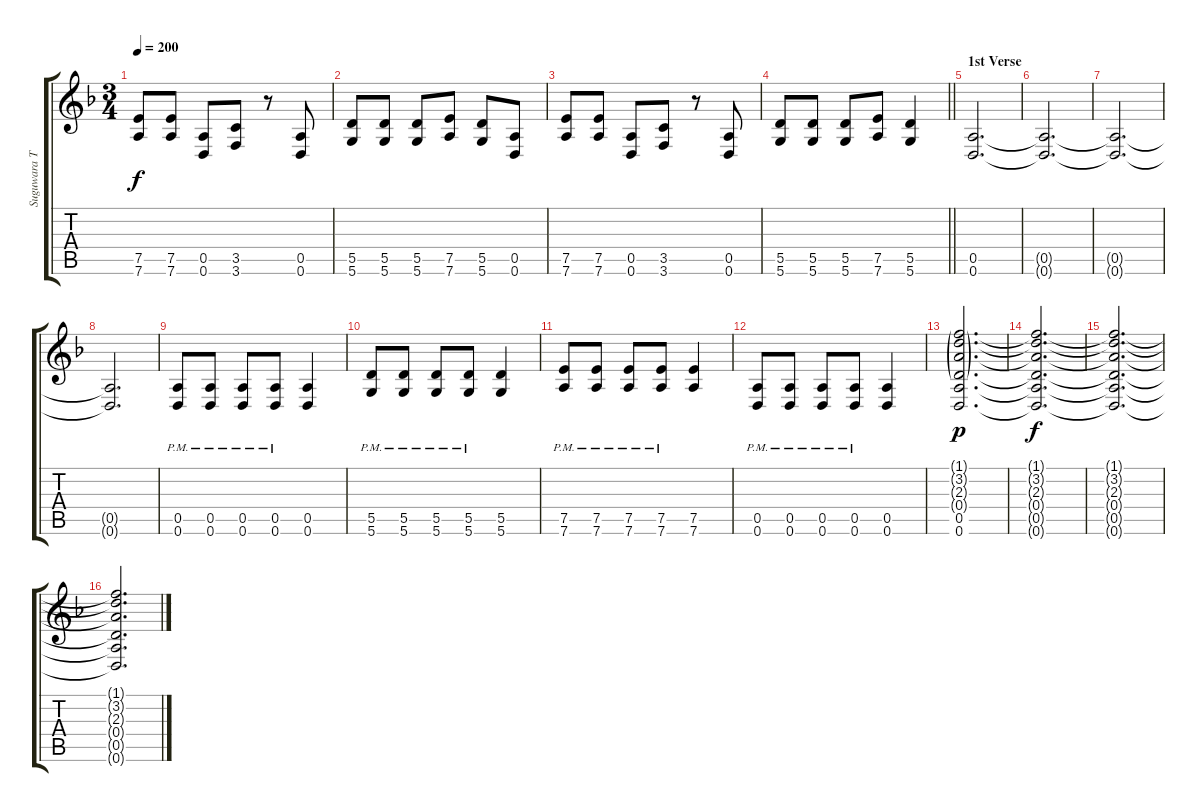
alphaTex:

\track ("Suguwara Takuro" "Suguwara T") {instrument overdrivenguitar}
\staff {score tabs}
\tuning (E4 B3 G3 D3 A2 D2) {hide}
\ts (3 4)
\tempo 200
\clef g2
\ks dminor
(7.5 7.6).8{dy f} (7.5 7.6).8 (0.5 0.6).8 (3.5 3.6).8 r.8 (0.5 0.6).8 |
(5.5 5.6).8 (5.5 5.6).8 (5.5 5.6).8 (7.5 7.6).8 (5.5 5.6).8 (0.5 0.6).8 |
(7.5 7.6).8 (7.5 7.6).8 (0.5 0.6).8 (3.5 3.6).8 r.8 (0.5 0.6).8 |
\barLineRight lightlight
(5.5 5.6).8 (5.5 5.6).8 (5.5 5.6).8 (7.5 7.6).8 (5.5 5.6).4 |
\section ("" "1st Verse")
(0.5 0.6).2{d balance 4} |
(0.5{t} 0.6{t}).2{d} |
(0.5{t} 0.6{t}).2{d} |
(0.5{t} 0.6{t}).2{d} |
(0.5{pm} 0.6{pm}).8 (0.5{pm} 0.6{pm}).8 (0.5{pm} 0.6{pm}).8 (0.5{pm} 0.6{pm}).8 (0.5 0.6).4 |
(5.5{pm} 5.6{pm}).8 (5.5{pm} 5.6{pm}).8 (5.5{pm} 5.6{pm}).8 (5.5{pm} 5.6{pm}).8 (5.5 5.6).4 |
(7.5{pm} 7.6{pm}).8 (7.5{pm} 7.6{pm}).8 (7.5{pm} 7.6{pm}).8 (7.5{pm} 7.6{pm}).8 (7.5 7.6).4 |
(0.5{pm} 0.6{pm}).8 (0.5{pm} 0.6{pm}).8 (0.5{pm} 0.6{pm}).8 (0.5{pm} 0.6{pm}).8 (0.5 0.6).4 |
(1.1{g} 3.2{g} 2.3{g} 0.4{g} 0.5 0.6).2{d dy p} |
(1.1{t} 3.2{t} 2.3{t} 0.4{t} 0.5{t} 0.6{t}).2{d dy f} |
(1.1{t} 3.2{t} 2.3{t} 0.4{t} 0.5{t} 0.6{t}).2{d} |
(1.1{t} 3.2{t} 2.3{t} 0.4{t} 0.5{t} 0.6{t}).2{d}
